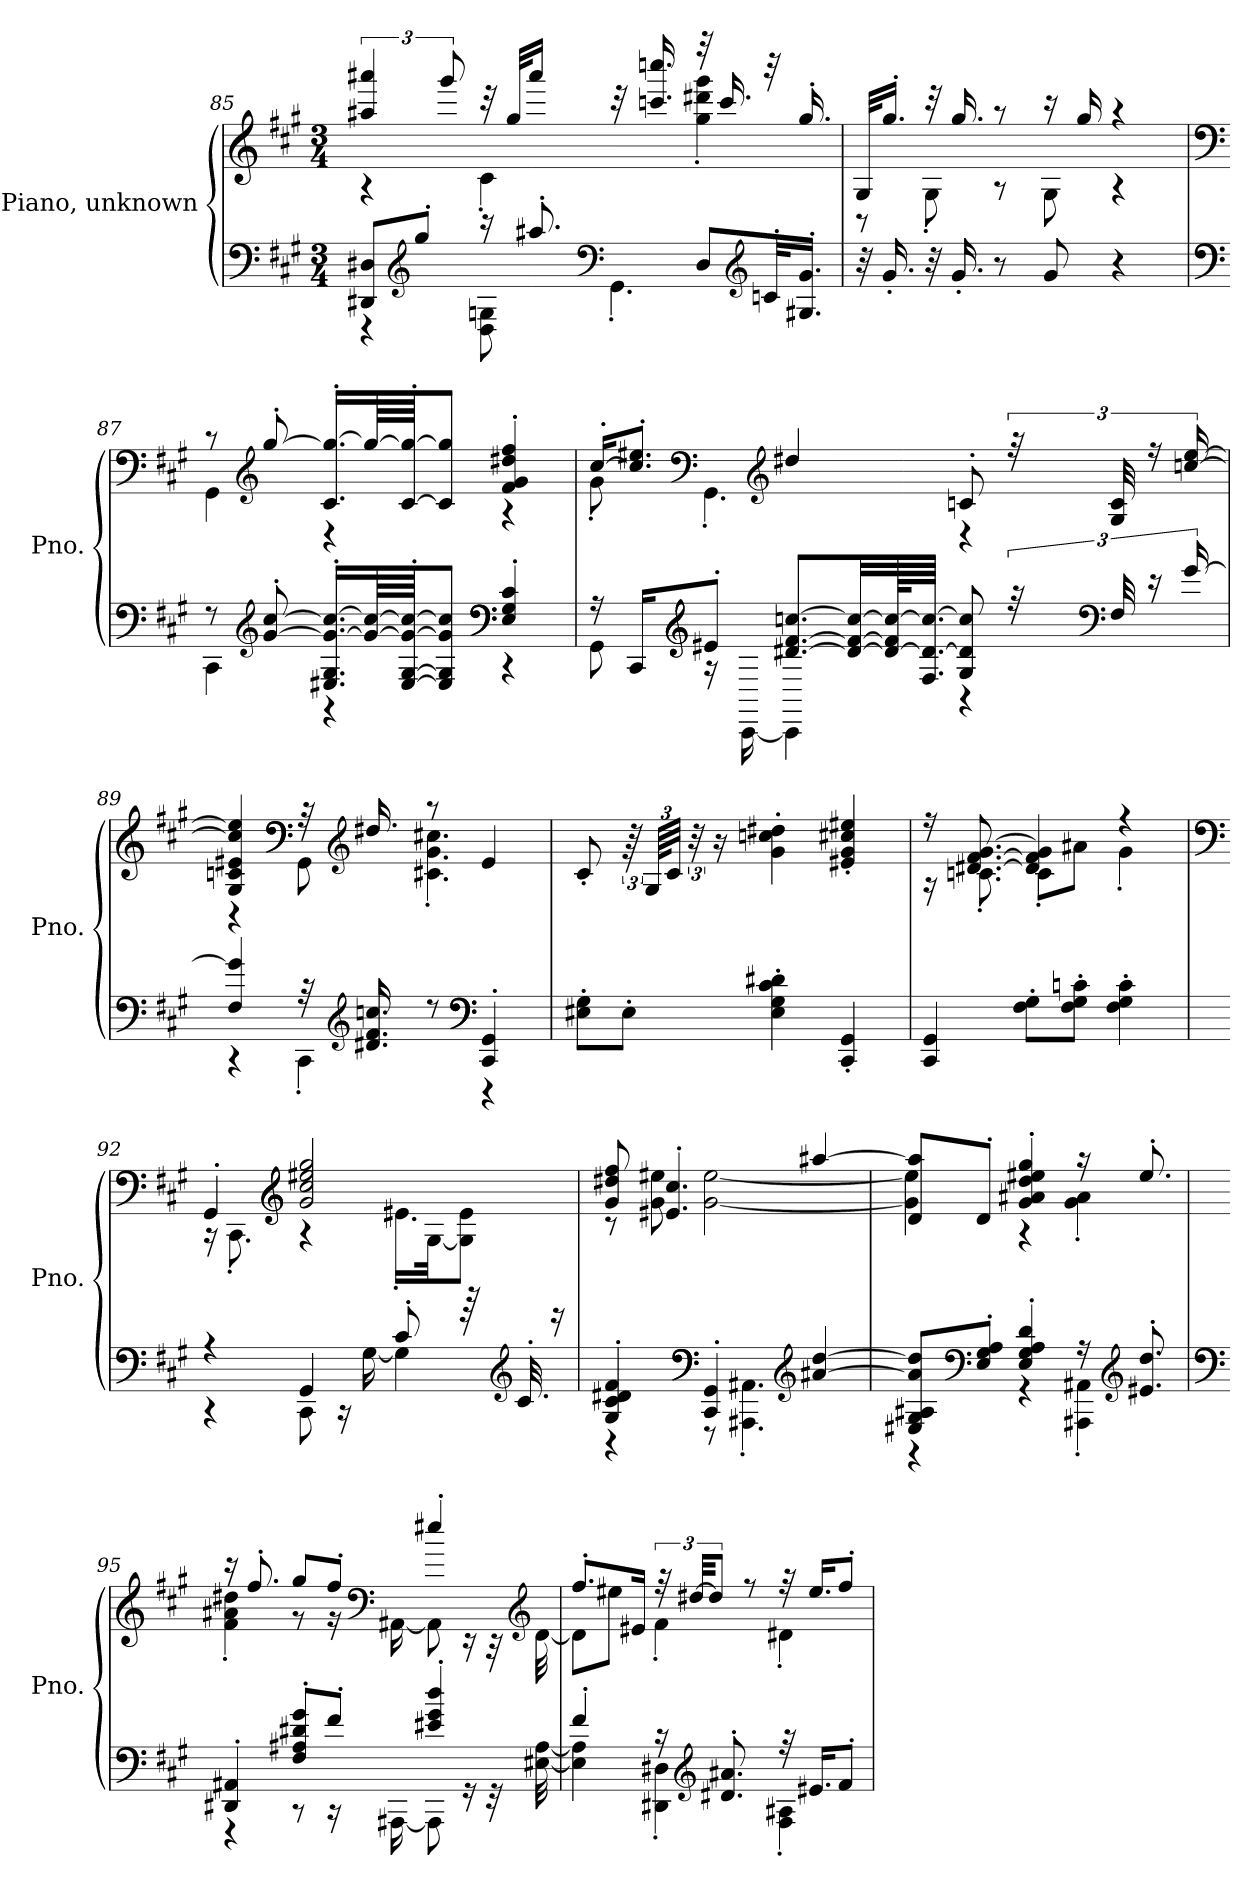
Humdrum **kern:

**kern	**kern
*part1	*part1
*staff2	*staff1
*I"Piano, unknown	*
*I'Pno.	*
!!LO:LB:g=z
*clefF4	*clefG2
*k[f#c#g#]	*k[f#c#g#]
*M3/4	*M3/4
=85	=85
*^	*^
8DD#X/ 8D#X/L	4r	6aa#X/ 6aaa#X/	4r
*clefG2	*	*	*
8gg#'/J	.	.	.
.	.	12ggg#/	.
16r	8D#\ 8Gn\	32r	4c#'\
.	.	32gg#/KLL	.
8.aa#X'/	.	16aaa#/JJ	.
*clefF4	*	*	*
.	4.GG#'\	32r	.
.	.	16.cccn/ 16.ccccn/	.
8D#/L	.	32r	4gg#\' 4ddd#X\' 4ggg#\'
.	.	16.ccc/	.
*clefG2	*	*	*
32cn'/KL	.	32r	.
16.G#X/' 16.g#/'JJ	.	16.gg#'/	.
*v	*v	*	*
=86	=86	=86
32r	32G#/KLL	8r
16.g#'/	16.gg#'/JJ	.
32r	32r	8G#'\
16.g#'/	16.gg#/	.
8r	8r	8r
8g#/	16r	8G#\
.	16gg#/	.
4r	4r	4r
!!LO:PB:g=z	!!
=87	=87	=87
*clefF4	*clefF4	*
*^	*	*
8r	4CC#\	8r	4GG#\
*clefG2	*	*clefG2	*
[8g#/' [8cc#/'	.	[8gg#'/	.
16.E#X/' 16.G#/' 16.g#/_' 16.cc#/_'LL	4r	16.c#/' 16.gg#/_'LL	4r
64g#/_ 64cc#/_LL	.	64gg#/LL_	.
[64E#/' [64G#/' 64g#/_' 64cc#/_'JJJ	.	[64c#/' 64gg#/_'JJJ	.
8E#/] 8G#/] 8g#/] 8cc#/]J	.	8c#/] 8gg#/]J	.
*clefF4	*	*	*
4E#/' 4G#/' 4c#/'	4r	4f#/' 4g#/' 4dd#X/' 4ff#/'	4r
=88	=88	=88	=88
16r	8GG#\	[16cc#'/KL	8g#'\
16CC#/KL	.	8.cc#/]' 8.ee#X/'J	.
*clefG2	*	*clefF4	*
8e#X'/J	16r	.	4.GG#'\
.	[16CC#\	.	.
*	*	*clefG2	*
[8.d#X/ [8.f#/ [8.ccn/L	4CC#\]	4dd#X/	.
32d#/_ 32f#/_ 32cc/_LL	.	.	.
128d#/_ 128f#/] 128cc/_KL	.	.	.
64.F#/ 64.d#/_ 64.cc/_JJJJ	.	.	.
8G#/ 8d#/] 8cc/]	4r	8cn'/	4r
48r	.	48r	.
*clefF4	*	*	*
48F#/	.	48G#/ 48c/	.
24r	.	24r	.
[24g#/	.	[24ccn/ [24ee#/	.
!!LO:LB:g=z	!!
=89	=89	=89	=89
4F#/ 4g#/]	4r	4G#/ 4cn/ 4e#X/ 4cc/] 4ee#/]	4r
*	*	*clefF4	*
32r	4CC#'\	32r	8GG#\
*clefG2	*	*clefG2	*
16.d#X/ 16.f#/ 16.ccn/	.	16.dd#X/	.
8r	.	8r	4.c#X\' 4.g#\' 4.cc#X\'
*clefF4	*	*	*
4CC#/' 4GG#/'	4r	4e#/	.
*v	*v	*	*
*	*v	*v
=90	=90
8E#X\' 8G#\'L	8c#'/
8E#'\J	96r
.	96G#/KLLL
.	48c#/JJJ
.	48r
.	16r
4E#\' 4G#\' 4c#\' 4d#X\'	4g#\' 4ccn\' 4dd#X\'
4CC#/' 4GG#/'	4e#X/' 4g#/' 4cc#X/' 4ee#X/'
=91	=91
*	*^
4CC#/ 4GG#/	16r	16r
.	[8.d#X/ [8.f#/ [8.g#/	8.cn'\
8F#\' 8G#\'L	4d#/] 4f#/] 4g#/]	8c'\L
8F#\' 8G#\' 8cn\'J	.	8a#X\J
4F#\' 4G#\' 4c\'	4r	4g#'\
!!LO:LB:g=z	!!
=92	=92	=92
*	*clefF4	*
*^	*	*
4r	4r	4GG#'/	16r
.	.	.	8.CC#'\
*	*	*clefG2	*
4GG#/	8CC#\	2g#/ 2cc#/ 2ee#X/ 2gg#/	4r
.	16r	.	.
.	[16G#\	.	.
8c#'/	4G#\]	.	16.e#X'\LL
.	.	.	[32G#\JK
64r	.	.	8G#\] 8e#\J
*clefG2	*	*	*
32.c#'/	.	.	.
16r	.	.	.
=93	=93	=93	=93
4G#/' 4c#/' 4d#X/' 4f#/'	4r	8g#/ 8dd#X/ 8ff#/	8r
.	.	4.e#X/' 4.cc#/'	8g#\ 8ee#X\
*clefF4	*	*	*
4CC#/' 4GG#/'	8r	.	[2g#\ [2ee#\
.	4.AAA#X\' 4.AA#X\'	.	.
*clefG2	*	*	*
[4a#X/ [4dd/	.	[4aa#X/	.
!!LO:LB:g=z	!!
=94	=94	=94	=94
8E#X/ 8G#/ 8A#X/ 8a#/] 8dd/]L	4r	8d/ 8aa#/]L	4g#\] 4ee#\]
*clefF4	*	*	*
8E#/' 8G#/' 8A#/'J	.	8d'/J	.
4E#/' 4G#/' 4A#/' 4d/'	4r	4g#/' 4a#X/' 4dd/' 4ee#X/' 4gg#/'	4r
16r	4AAA#X\' 4AA#X\'	16r	4g#\' 4a#\'
*clefG2	*	*	*
8.e#X/' 8.dd/'	.	8.ee#'/	.
=95	=95	=95	=95
*clefF4	*	*	*
4DD#X/' 4AA#X/'	4r	16r	4f#\' 4a#X\' 4dd#X\'
.	.	8.ff#'/	.
8F#/' 8A#X/' 8d#X/' 8g#/'L	8r	8gg#/L	8r
8f#'/J	16r	8ff#'/J	16r
*	*	*clefF4	*
.	[16AAA#X\	.	[16AA#X\
4e#X/' 4g#/' 4dd/'	8AAA#\]	4ee#X'/	8AA#\]
.	16r	.	16r
.	32r	.	32r
*	*	*clefG2	*
.	[32E#X\ [32A#\	.	[32d\
!!LO:LB:g=z	!!
=96	=96	=96	=96
4f#'/	4E#\] 4A#\]	8.ff#'/L	8d\L]
.	.	.	8ee#X\J
.	.	16e#X/Jk	.
16r	4DD#X\' 4D#X\'	48r	4f#'\
.	.	[48dd#X/KKL	.
.	.	12dd#/J]	.
*clefG2	*	*	*
8.d#X/' 8.a#X/'	.	.	.
.	.	8r	.
32r	4F#\' 4A#X\'	32r	4d#X'\
16.e#X/KL	.	16.ee#/KL	.
8f#'/J	.	8ff#'/J	.
*v	*v	*	*
*	*v	*v
=	=
*-	*-
